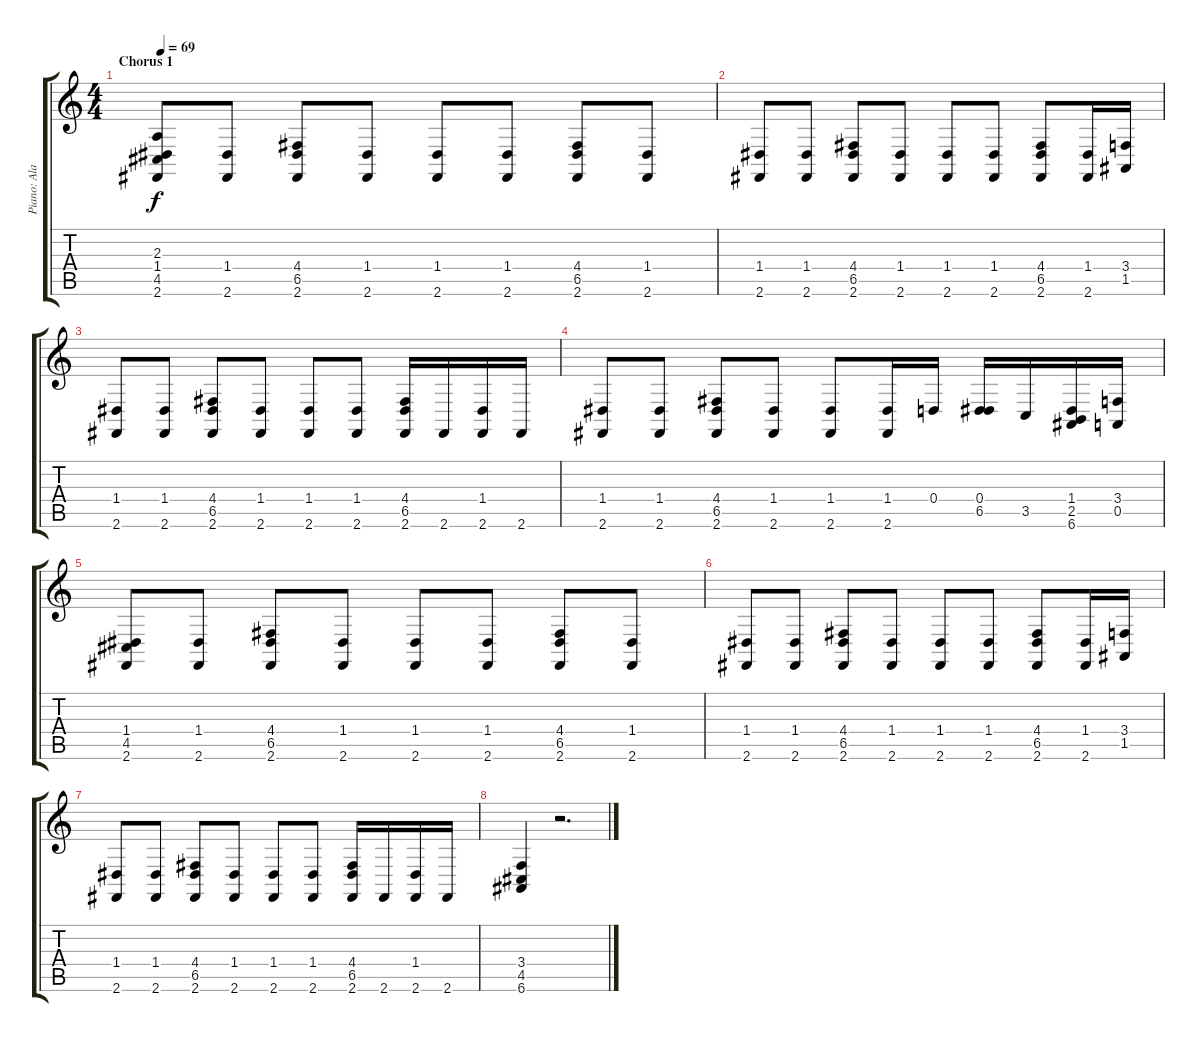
\track ("Piano: Alan Pasqua" "Piano: Ala") {instrument electricpiano2}
\staff {score tabs}
\tuning (E4 B3 G3 D3 A2 E2) {hide}
\ts (4 4)
\section ("" "Chorus 1")
\tempo 69
\clef g2
\ks c
(2.3 1.4 4.5 2.6).8{dy f} (1.4 2.6).8 (4.4 6.5 2.6).8 (1.4 2.6).8 (1.4 2.6).8 (1.4 2.6).8 (4.4 6.5 2.6).8 (1.4 2.6).8 |
(1.4 2.6).8 (1.4 2.6).8 (4.4 6.5 2.6).8 (1.4 2.6).8 (1.4 2.6).8 (1.4 2.6).8 (4.4 6.5 2.6).8 (1.4 2.6).16 (3.4 1.5).16 |
(1.4 2.6).8 (1.4 2.6).8 (4.4 6.5 2.6).8 (1.4 2.6).8 (1.4 2.6).8 (1.4 2.6).8 (4.4 6.5 2.6).16 2.6.16 (1.4 2.6).16 2.6.16 |
(1.4 2.6).8 (1.4 2.6).8 (4.4 6.5 2.6).8 (1.4 2.6).8 (1.4 2.6).8 (1.4 2.6).16 0.4.16 (0.4 6.5).16 3.5.16 (1.4 2.5 6.6).16 (3.4 0.5).16 |
(1.4 4.5 2.6).8 (1.4 2.6).8 (4.4 6.5 2.6).8 (1.4 2.6).8 (1.4 2.6).8 (1.4 2.6).8 (4.4 6.5 2.6).8 (1.4 2.6).8 |
(1.4 2.6).8 (1.4 2.6).8 (4.4 6.5 2.6).8 (1.4 2.6).8 (1.4 2.6).8 (1.4 2.6).8 (4.4 6.5 2.6).8 (1.4 2.6).16 (3.4 1.5).16 |
(1.4 2.6).8 (1.4 2.6).8 (4.4 6.5 2.6).8 (1.4 2.6).8 (1.4 2.6).8 (1.4 2.6).8 (4.4 6.5 2.6).16 2.6.16 (1.4 2.6).16 2.6.16 |
(3.4 4.5 6.6).4 r.2{d}
